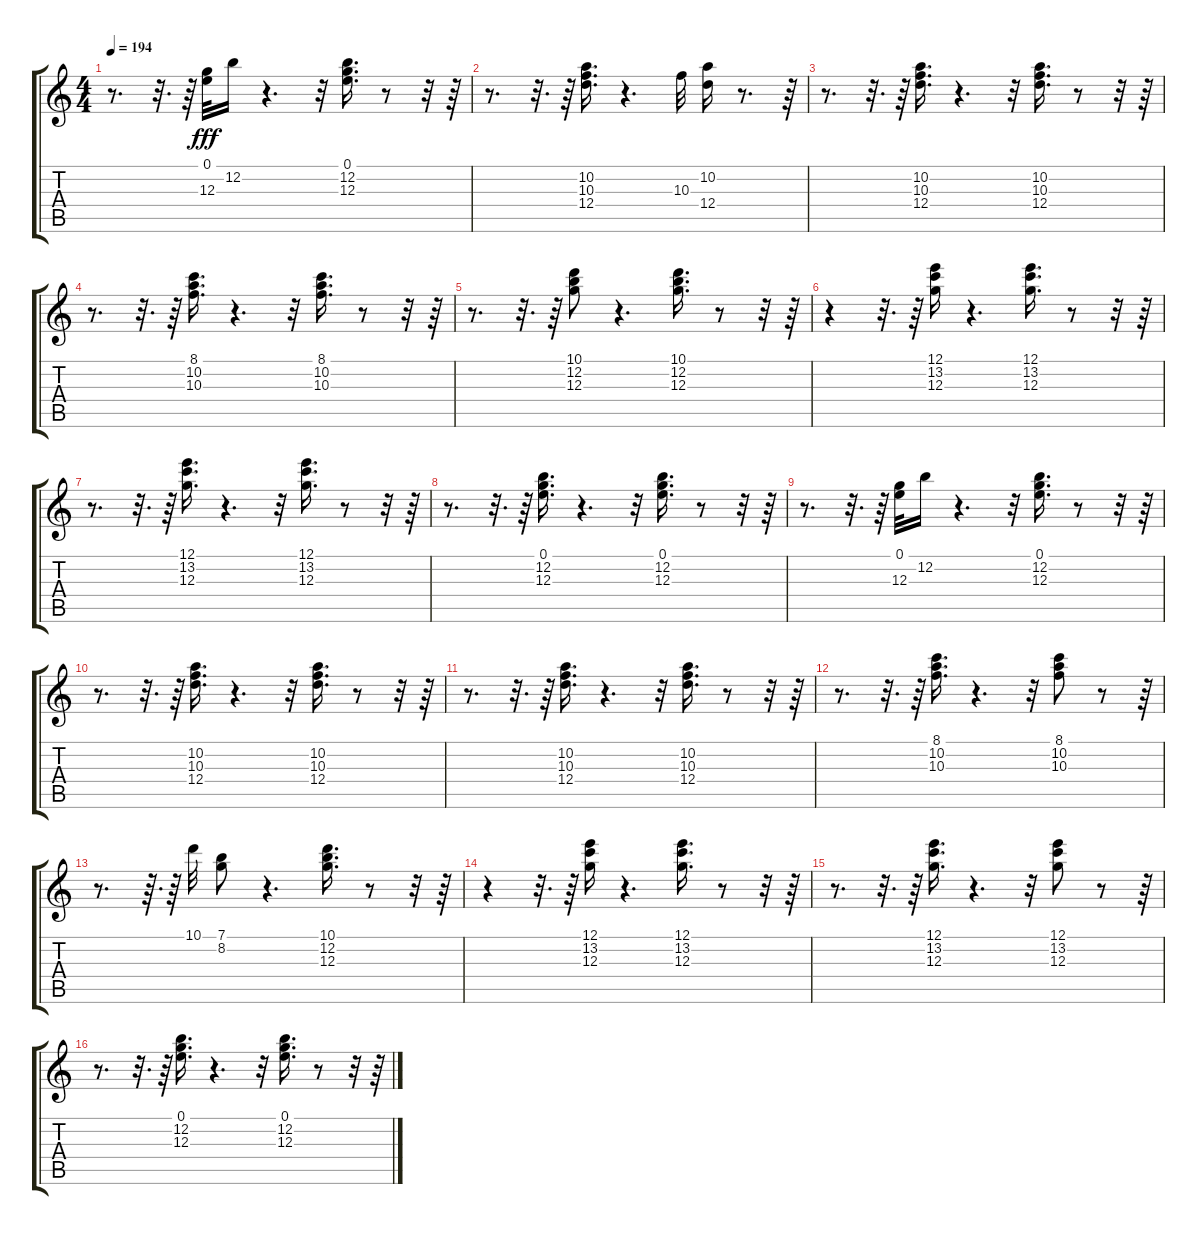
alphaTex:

\track "" {instrument electricguitarclean}
\staff {score tabs}
\tuning (E4 B3 G3 D3 A2 E2) {hide}
\ts (4 4)
\tempo 194
\clef g2
\ks c
r.8{d dy fff} r.32{d} r.64 (0.1 12.3).32 12.2.16 r.4{d} r.32 (0.1 12.2 12.3).16{d} r.8 r.32 r.64 |
r.8{d} r.32{d} r.64 (10.2 10.3 12.4).16{d} r.4{d} 10.3.32 (10.2 12.4).16 r.8{d} r.64 |
r.8{d} r.32{d} r.64 (10.2 10.3 12.4).16{d} r.4{d} r.32 (10.2 10.3 12.4).16{d} r.8 r.32 r.64 |
r.8{d} r.32{d} r.64 (8.1 10.2 10.3).16{d} r.4{d} r.32 (8.1 10.2 10.3).16{d} r.8 r.32 r.64 |
r.8{d} r.32{d} r.64 (10.1 12.2 12.3).8 r.4{d} (10.1 12.2 12.3).16{d} r.8 r.32 r.64 |
r.4 r.32{d} r.64 (12.1 13.2 12.3).16 r.4{d} (12.1 13.2 12.3).16{d} r.8 r.32 r.64 |
r.8{d} r.32{d} r.64 (12.1 13.2 12.3).16{d} r.4{d} r.32 (12.1 13.2 12.3).16{d} r.8 r.32 r.64 |
r.8{d} r.32{d} r.64 (0.1 12.2 12.3).16{d} r.4{d} r.32 (0.1 12.2 12.3).16{d} r.8 r.32 r.64 |
r.8{d} r.32{d} r.64 (0.1 12.3).32 12.2.16 r.4{d} r.32 (0.1 12.2 12.3).16{d} r.8 r.32 r.64 |
r.8{d} r.32{d} r.64 (10.2 10.3 12.4).16{d} r.4{d} r.32 (10.2 10.3 12.4).16{d} r.8 r.32 r.64 |
r.8{d} r.32{d} r.64 (10.2 10.3 12.4).16{d} r.4{d} r.32 (10.2 10.3 12.4).16{d} r.8 r.32 r.64 |
r.8{d} r.32{d} r.64 (8.1 10.2 10.3).16{d} r.4{d} r.32 (8.1 10.2 10.3).8 r.8 r.64 |
r.8{d} r.64{d} r.64 10.1.32 (7.1 8.2).8 r.4{d} (10.1 12.2 12.3).16{d} r.8 r.32 r.64 |
r.4 r.32{d} r.64 (12.1 13.2 12.3).16 r.4{d} (12.1 13.2 12.3).16{d} r.8 r.32 r.64 |
r.8{d} r.32{d} r.64 (12.1 13.2 12.3).16{d} r.4{d} r.32 (12.1 13.2 12.3).8 r.8 r.64 |
r.8{d} r.32{d} r.64 (0.1 12.2 12.3).16{d} r.4{d} r.32 (0.1 12.2 12.3).16{d} r.8 r.32 r.64
